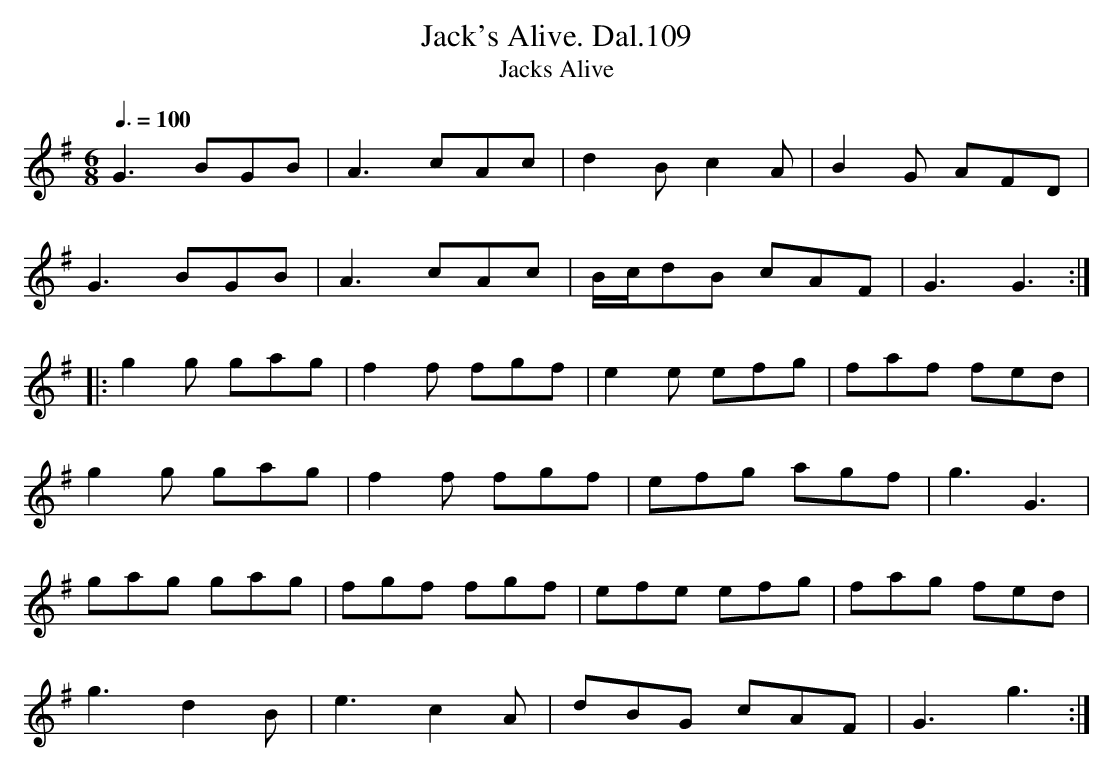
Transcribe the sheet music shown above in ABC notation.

X:1
T:Jack's Alive. Dal.109
T:Jacks Alive
M:6/8
L:1/8
Q:3/8=100
K:G
G3 BGB | A3 cAc | d2 B c2 A | B2G AFD |
G3 BGB | A3 cAc | B/c/dB cAF | G3 G3 :|
|:g2 g gag | f2f fgf | e2 e efg | faf fed |
g2g gag  | f2f fgf | efg agf | g3 G3 |
gag gag | fgf fgf | efe efg | fag fed |
g3 d2 B | e3c2A | dBG cAF | G3g3 :|
